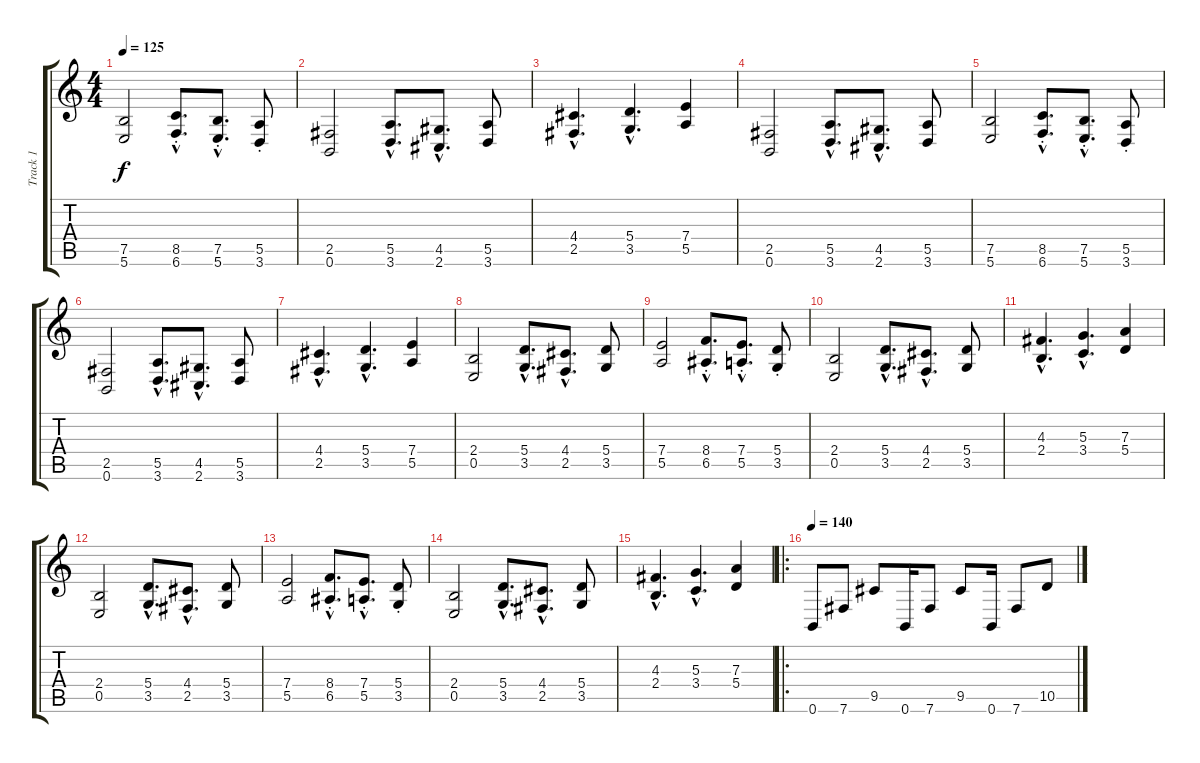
\track ("Track 1" "Track 1") {instrument distortionguitar}
\staff {score tabs}
\tuning (B3 Gb3 D3 A2 E2 B1) {hide}
\ts (4 4)
\tempo 125
\clef g2
\ks c
(7.5 5.6).2{dy f} (8.5{hac st} 6.6{hac st}).8{d} (7.5{hac st} 5.6{hac st}).8{d} (5.5{st} 3.6{st}).8 |
(2.5 0.6).2 (5.5{hac} 3.6{hac}).8{d} (4.5{hac} 2.6{hac}).8{d} (5.5 3.6).8 |
(4.4{hac} 2.5{hac}).4{d} (5.4{hac} 3.5{hac}).4{d} (7.4 5.5).4 |
(2.5 0.6).2 (5.5{hac} 3.6{hac}).8{d} (4.5{hac} 2.6{hac}).8{d} (5.5 3.6).8 |
(7.5 5.6).2 (8.5{hac st} 6.6{hac st}).8{d} (7.5{hac st} 5.6{hac st}).8{d} (5.5{st} 3.6{st}).8 |
(2.5 0.6).2 (5.5{hac} 3.6{hac}).8{d} (4.5{hac} 2.6{hac}).8{d} (5.5 3.6).8 |
(4.4{hac} 2.5{hac}).4{d} (5.4{hac} 3.5{hac}).4{d} (7.4 5.5).4 |
(2.4 0.5).2 (5.4{hac} 3.5{hac}).8{d} (4.4{hac} 2.5{hac}).8{d} (5.4 3.5).8 |
(7.4 5.5).2 (8.4{hac st} 6.5{hac st}).8{d} (7.4{hac st} 5.5{hac st}).8{d} (5.4{st} 3.5{st}).8 |
(2.4 0.5).2 (5.4{hac} 3.5{hac}).8{d} (4.4{hac} 2.5{hac}).8{d} (5.4 3.5).8 |
(4.3{hac} 2.4{hac}).4{d} (5.3{hac} 3.4{hac}).4{d} (7.3 5.4).4 |
(2.4 0.5).2 (5.4{hac} 3.5{hac}).8{d} (4.4{hac} 2.5{hac}).8{d} (5.4 3.5).8 |
(7.4 5.5).2 (8.4{hac st} 6.5{hac st}).8{d} (7.4{hac st} 5.5{hac st}).8{d} (5.4{st} 3.5{st}).8 |
(2.4 0.5).2 (5.4{hac} 3.5{hac}).8{d} (4.4{hac} 2.5{hac}).8{d} (5.4 3.5).8 |
(4.3{hac} 2.4{hac}).4{d} (5.3{hac} 3.4{hac}).4{d} (7.3 5.4).4 |
\ro
\tempo 140
0.6.8 7.6.8 9.5.8 0.6.16 7.6.8 9.5.8 0.6.16 7.6.8 10.5.8
